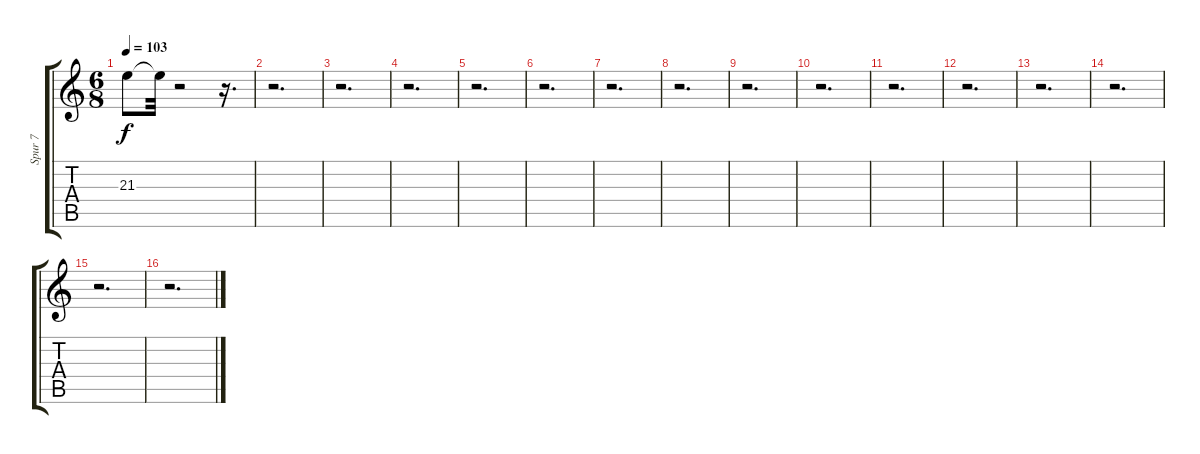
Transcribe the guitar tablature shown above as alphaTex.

\track ("Spur 7" "Spur 7") {instrument acousticgrandpiano}
\staff {score tabs}
\tuning (E4 B3 G3 D3 A2 E2) {hide}
\ts (6 8)
\tempo 103
\clef g2
\ks c
21.3{t}.8{dy f} 21.3{t}.32 r.2 r.16{d} |
r.2{d} |
r.2{d} |
r.2{d} |
r.2{d} |
r.2{d} |
r.2{d} |
r.2{d} |
r.2{d} |
r.2{d} |
r.2{d} |
r.2{d} |
r.2{d} |
r.2{d} |
r.2{d} |
r.2{d}
